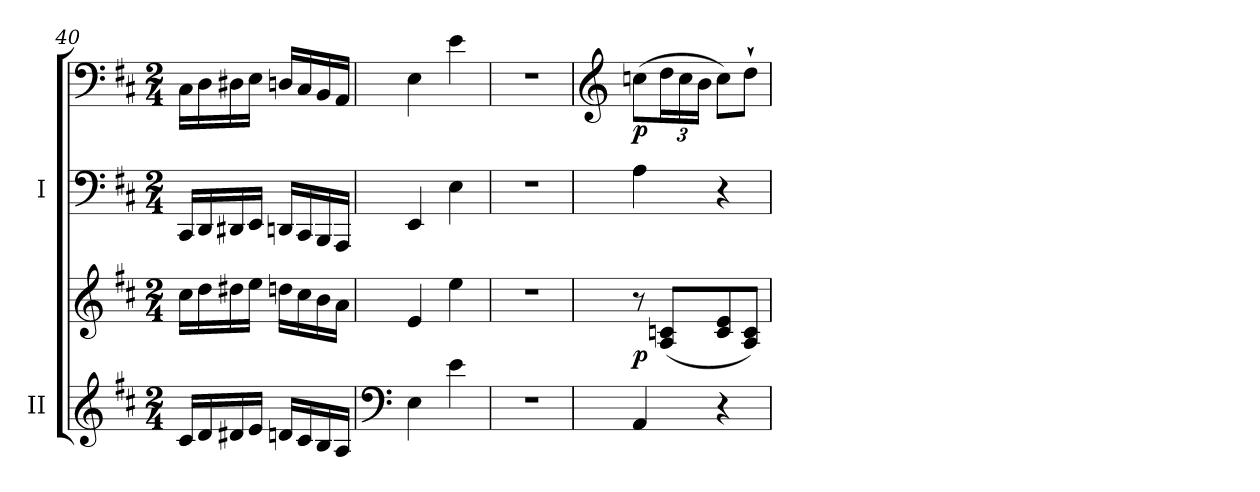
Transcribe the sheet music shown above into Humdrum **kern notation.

**kern	**kern	**dynam	**kern	**kern	**dynam
*part2	*part2	*part2	*part1	*part1	*part1
*staff4	*staff3	*staff3/4	*staff2	*staff1	*staff1/2
*I"II	*	*	*I"I	*	*
*I'II	*	*	*I'I	*	*
!!LO:LB:g=z
*clefG2	*clefG2	*	*clefF4	*clefF4	*
*k[f#c#]	*k[f#c#]	*	*k[f#c#]	*k[f#c#]	*
*M2/4	*M2/4	*	*M2/4	*M2/4	*
=40	=40	=40	=40	=40	=40
16c#/LL	16cc#\LL	.	16CC#/LL	16C#\LL	.
16d/	16dd\	.	16DD/	16D\	.
16d#X/	16dd#X\	.	16DD#X/	16D#X\	.
16e/JJ	16ee\JJ	.	16EE/JJ	16E\JJ	.
16dn/LL	16ddn\LL	.	16DDn/LL	16Dn/LL	.
16c#/	16cc#\	.	16CC#/	16C#/	.
16B/	16b\	.	16BBB/	16BB/	.
16A/JJ	16a\JJ	.	16AAA/JJ	16AA/JJ	.
=41	=41	=41	=41	=41	=41
*clefF4	*	*	*	*	*
4E\	4e/	.	4EE/	4E\	.
4e\	4ee\	.	4E\	4e\	.
=42	=42	=42	=42	=42	=42
2r	2r	.	2r	2r	.
=43	=43	=43	=43	=43	=43
*	*	*	*	*clefG2	*
!	!	!LO:DY:b	!	!	!LO:DY:b
4AA/	8r	p	4A\	(>8ccn\L	p
*	*	*	*	*Xbrackettup	*
.	(<8A/ 8cn/L	.	.	24dd\L	.
.	.	.	.	24cc\	.
.	.	.	.	24b\JJ	.
4r	8c/ 8e/	.	4r	8cc\L)	.
.	8A/ 8c/J)	.	.	8dd`\J	.
=	=	=	=	=	=
*-	*-	*-	*-	*-	*-
